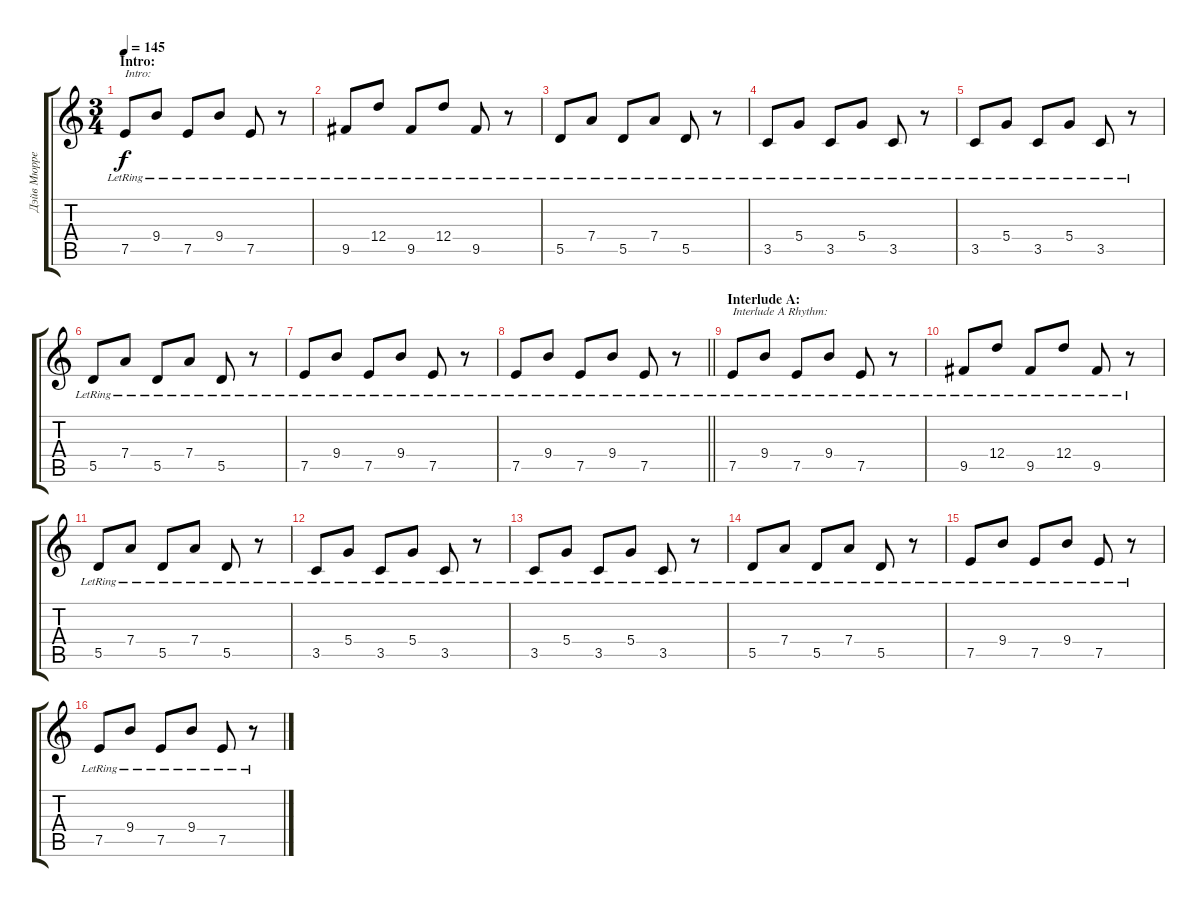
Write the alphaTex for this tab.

\track ("Дэйв Мюррей" "Дэйв Мюрре") {instrument electricguitarclean}
\staff {score tabs}
\tuning (E4 B3 G3 D3 A2 E2) {hide}
\ts (3 4)
\section ("" "Intro:")
\tempo 145
\clef g2
\ks c
7.5{lr}.8{txt "Intro:" dy f instrument electricguitarclean} 9.4{lr}.8 7.5{lr}.8 9.4{lr}.8 7.5{lr}.8 r.8 |
9.5{lr}.8 12.4{lr}.8 9.5{lr}.8 12.4{lr}.8 9.5{lr}.8 r.8 |
5.5{lr}.8 7.4{lr}.8 5.5{lr}.8 7.4{lr}.8 5.5{lr}.8 r.8 |
3.5{lr}.8 5.4{lr}.8 3.5{lr}.8 5.4{lr}.8 3.5{lr}.8 r.8 |
3.5{lr}.8 5.4{lr}.8 3.5{lr}.8 5.4{lr}.8 3.5{lr}.8 r.8 |
5.5{lr}.8 7.4{lr}.8 5.5{lr}.8 7.4{lr}.8 5.5{lr}.8 r.8 |
7.5{lr}.8 9.4{lr}.8 7.5{lr}.8 9.4{lr}.8 7.5{lr}.8 r.8 |
\barLineRight lightlight
7.5{lr}.8 9.4{lr}.8 7.5{lr}.8 9.4{lr}.8 7.5{lr}.8 r.8 |
\section ("" "Interlude A:")
7.5{lr}.8{txt "Interlude A Rhythm:"} 9.4{lr}.8 7.5{lr}.8 9.4{lr}.8 7.5{lr}.8 r.8 |
9.5{lr}.8 12.4{lr}.8 9.5{lr}.8 12.4{lr}.8 9.5{lr}.8 r.8 |
5.5{lr}.8 7.4{lr}.8 5.5{lr}.8 7.4{lr}.8 5.5{lr}.8 r.8 |
3.5{lr}.8 5.4{lr}.8 3.5{lr}.8 5.4{lr}.8 3.5{lr}.8 r.8 |
3.5{lr}.8 5.4{lr}.8 3.5{lr}.8 5.4{lr}.8 3.5{lr}.8 r.8 |
5.5{lr}.8 7.4{lr}.8 5.5{lr}.8 7.4{lr}.8 5.5{lr}.8 r.8 |
7.5{lr}.8 9.4{lr}.8 7.5{lr}.8 9.4{lr}.8 7.5{lr}.8 r.8 |
7.5{lr}.8 9.4{lr}.8 7.5{lr}.8 9.4{lr}.8 7.5{lr}.8 r.8
